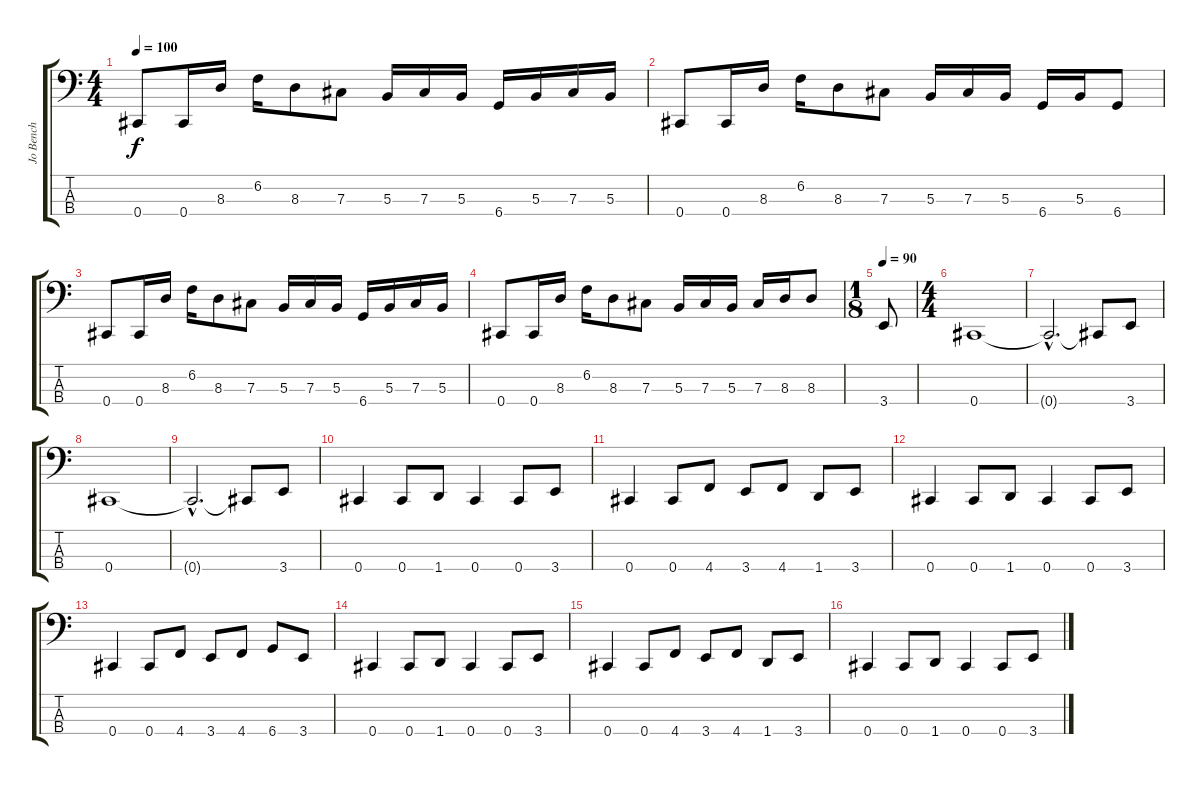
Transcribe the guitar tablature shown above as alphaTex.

\track ("Jo Bench" "Jo Bench") {instrument electricbassfinger}
\staff {score tabs}
\tuning (E2 B1 Gb1 Db1) {hide}
\ts (4 4)
\tempo 100
\clef f4
\ks c
0.4.8{dy f} 0.4.16 8.3.16 6.2.16 8.3.8 7.3.8 5.3.16 7.3.16 5.3.16 6.4.16 5.3.16 7.3.16 5.3.16 |
0.4.8 0.4.16 8.3.16 6.2.16 8.3.8 7.3.8 5.3.16 7.3.16 5.3.16 6.4.16 5.3.16 6.4.8 |
0.4.8 0.4.16 8.3.16 6.2.16 8.3.8 7.3.8 5.3.16 7.3.16 5.3.16 6.4.16 5.3.16 7.3.16 5.3.16 |
0.4.8 0.4.16 8.3.16 6.2.16 8.3.8 7.3.8 5.3.16 7.3.16 5.3.16 7.3.16 8.3.16 8.3.8 |
\ts (1 8)
\tempo 90
3.4.8 |
\ts (4 4)
0.4.1 |
0.4{hac t}.2{d} 0.4{t}.8 3.4.8 |
0.4.1 |
0.4{hac t}.2{d} 0.4{t}.8 3.4.8 |
0.4.4 0.4.8 1.4.8 0.4.4 0.4.8 3.4.8 |
0.4.4 0.4.8 4.4.8 3.4.8 4.4.8 1.4.8 3.4.8 |
0.4.4 0.4.8 1.4.8 0.4.4 0.4.8 3.4.8 |
0.4.4 0.4.8 4.4.8 3.4.8 4.4.8 6.4.8 3.4.8 |
0.4.4 0.4.8 1.4.8 0.4.4 0.4.8 3.4.8 |
0.4.4 0.4.8 4.4.8 3.4.8 4.4.8 1.4.8 3.4.8 |
0.4.4 0.4.8 1.4.8 0.4.4 0.4.8 3.4.8
